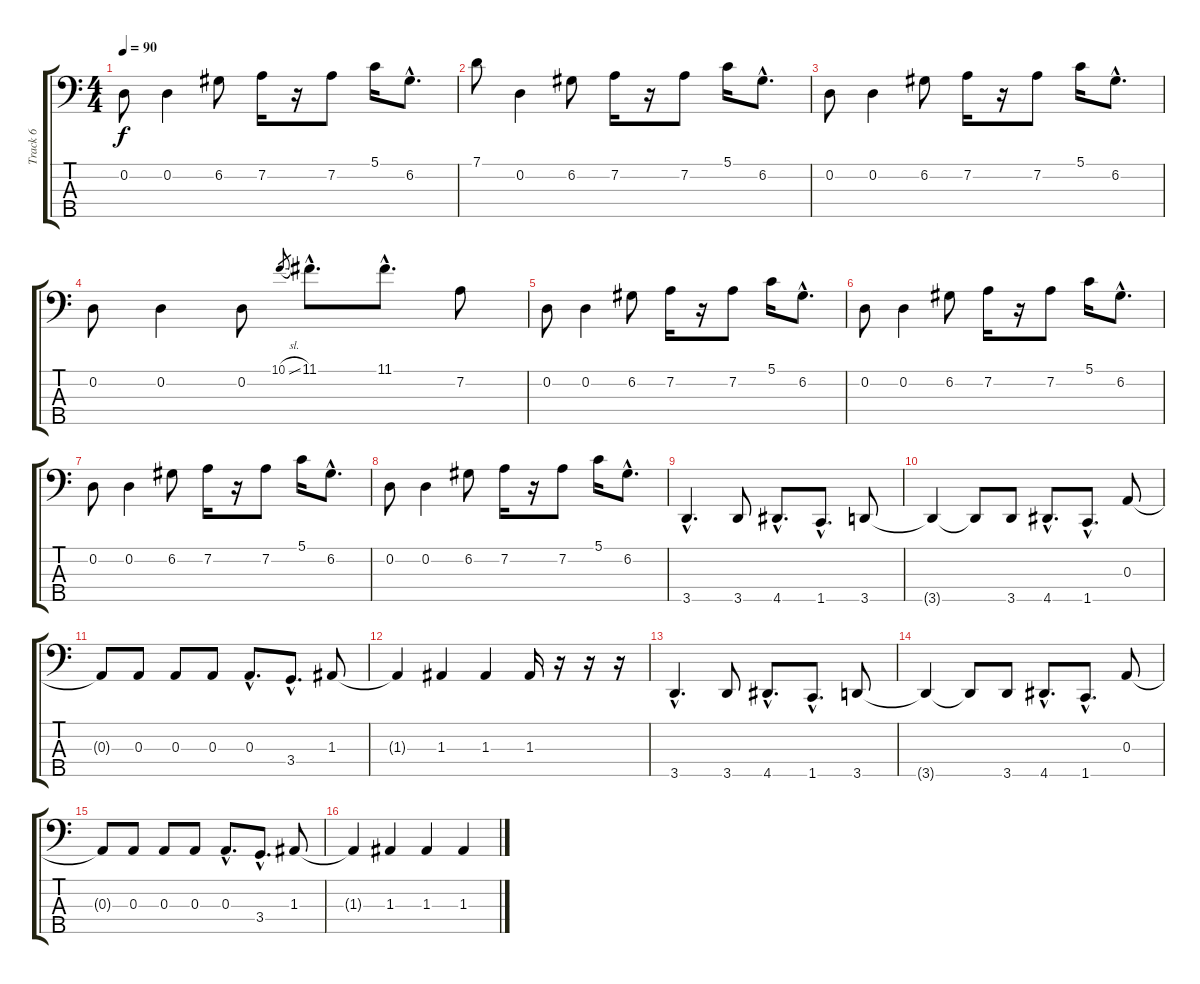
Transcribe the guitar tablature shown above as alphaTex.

\track ("Track 6" "Track 6") {instrument electricbassfinger}
\staff {score tabs}
\tuning (G2 D2 A1 E1 B0) {hide}
\ts (4 4)
\tempo 90
\clef f4
\ks c
0.2.8{dy f} 0.2.4 6.2.8 7.2.16 r.16 7.2.8 5.1.16 6.2{hac}.8{d} |
7.1.8 0.2.4 6.2.8 7.2.16 r.16 7.2.8 5.1.16 6.2{hac}.8{d} |
0.2.8 0.2.4 6.2.8 7.2.16 r.16 7.2.8 5.1.16 6.2{hac}.8{d} |
0.2.8 0.2.4 0.2.8 10.1{sl}.8{gr} 11.1{hac}.8{d} 11.1{hac}.8{d} 7.2.8 |
0.2.8 0.2.4 6.2.8 7.2.16 r.16 7.2.8 5.1.16 6.2{hac}.8{d} |
0.2.8 0.2.4 6.2.8 7.2.16 r.16 7.2.8 5.1.16 6.2{hac}.8{d} |
0.2.8 0.2.4 6.2.8 7.2.16 r.16 7.2.8 5.1.16 6.2{hac}.8{d} |
0.2.8 0.2.4 6.2.8 7.2.16 r.16 7.2.8 5.1.16 6.2{hac}.8{d} |
3.5{hac}.4{d} 3.5.8 4.5{hac}.8{d} 1.5{hac}.8{d} 3.5.8 |
3.5{t}.4 3.5{t}.8 3.5.8 4.5{hac}.8{d} 1.5{hac}.8{d} 0.3.8 |
0.3{t}.8 0.3.8 0.3.8 0.3.8 0.3{hac}.8{d} 3.4{hac}.8{d} 1.3.8 |
1.3{t}.4 1.3.4 1.3.4 1.3.16 r.16 r.16 r.16 |
3.5{hac}.4{d} 3.5.8 4.5{hac}.8{d} 1.5{hac}.8{d} 3.5.8 |
3.5{t}.4 3.5{t}.8 3.5.8 4.5{hac}.8{d} 1.5{hac}.8{d} 0.3.8 |
0.3{t}.8 0.3.8 0.3.8 0.3.8 0.3{hac}.8{d} 3.4{hac}.8{d} 1.3.8 |
1.3{t}.4 1.3.4 1.3.4 1.3.4
